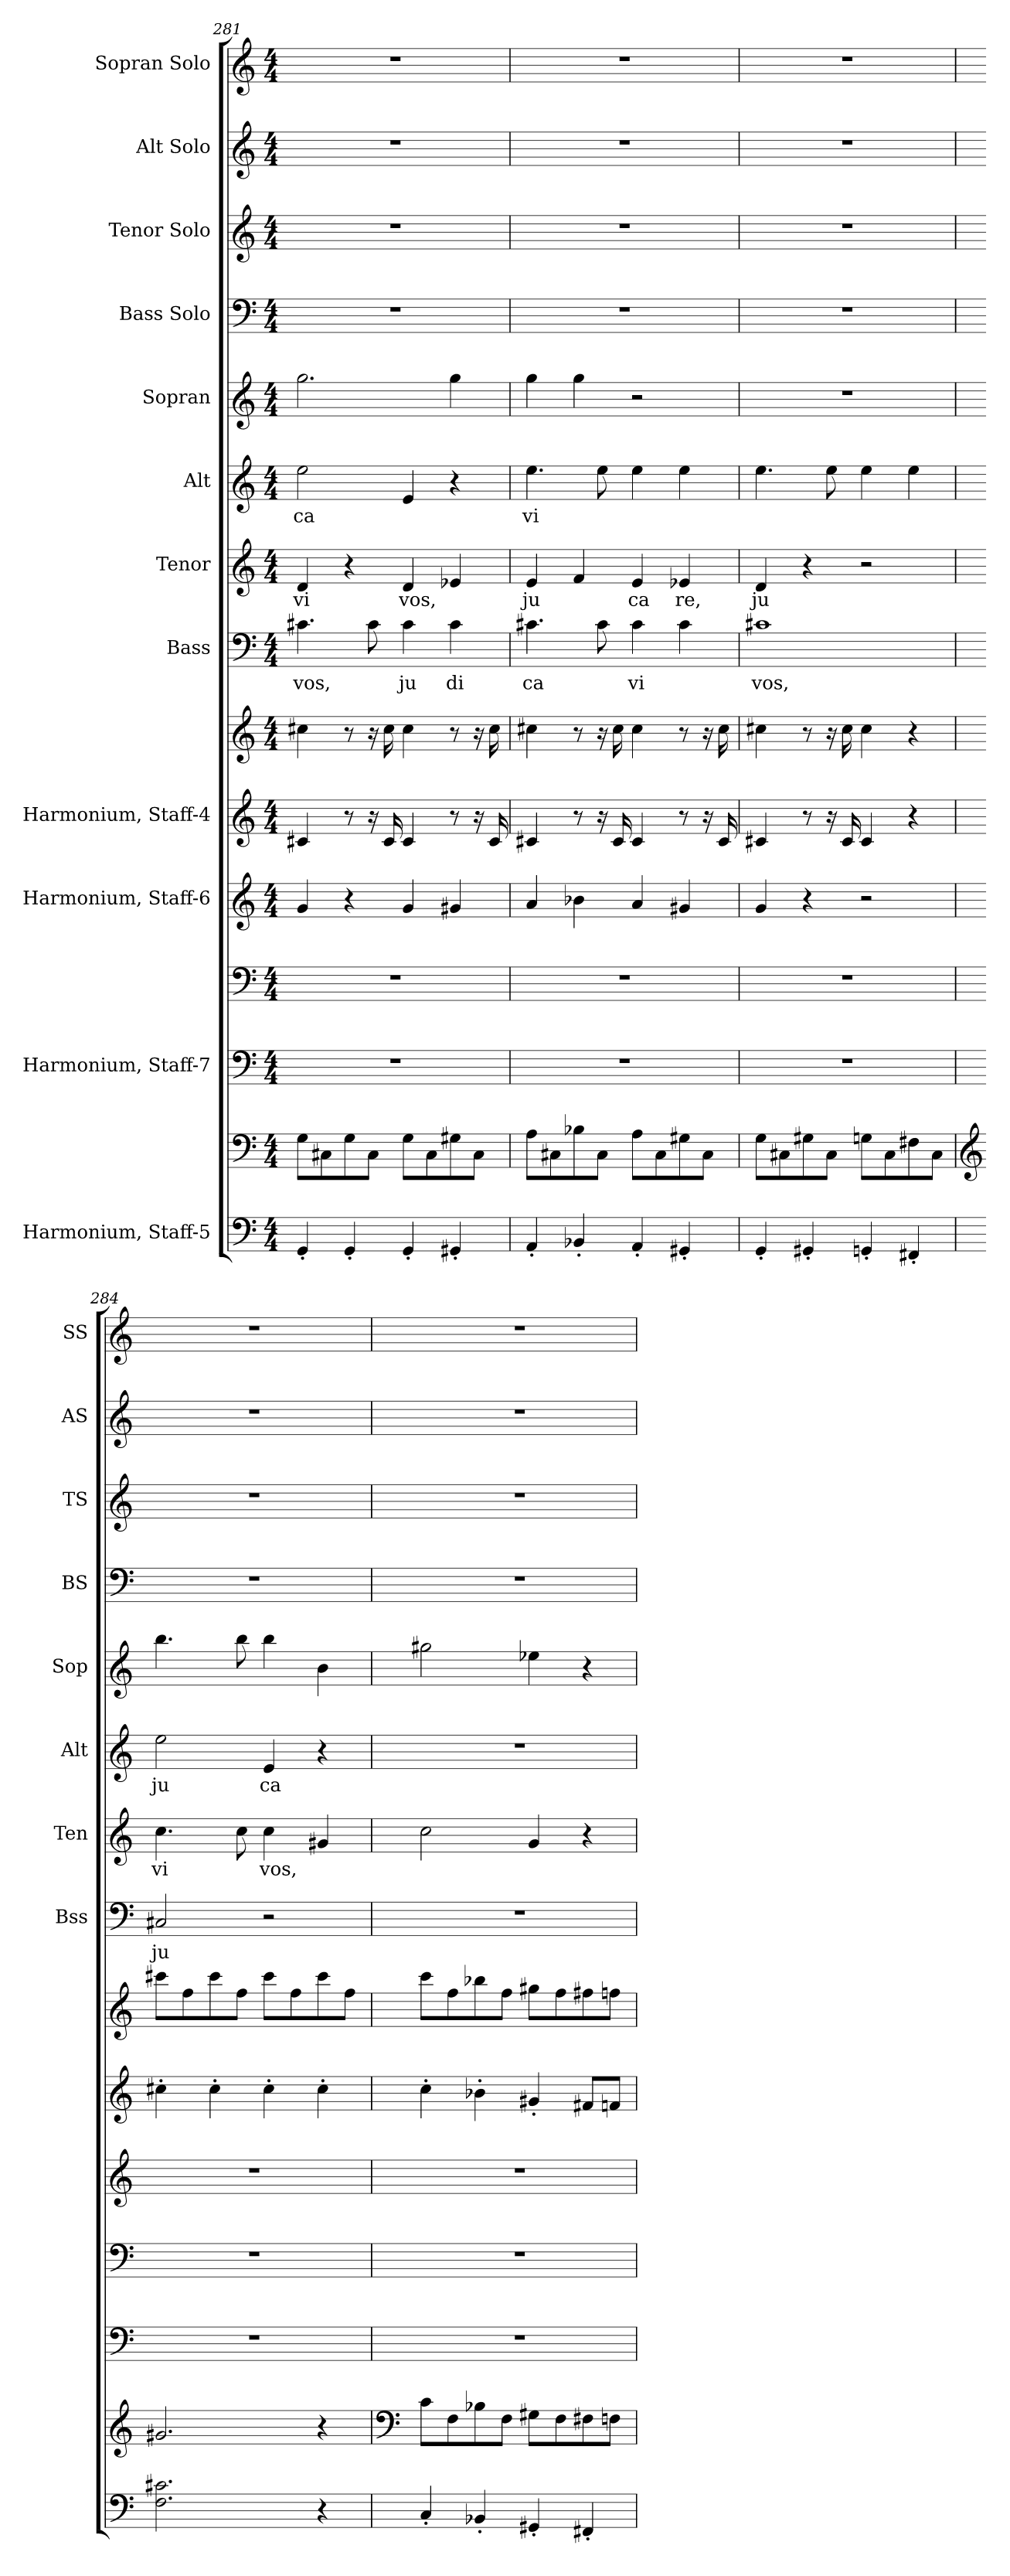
**kern	**kern	**kern	**kern	**kern	**kern	**kern	**kern	**text	**kern	**text	**kern	**text	**kern	**kern	**kern	**kern	**kern
*part12	*part12	*part11	*part11	*part10	*part9	*part9	*part8	*part8	*part7	*part7	*part6	*part6	*part5	*part4	*part3	*part2	*part1
*staff15	*staff14	*staff13	*staff12	*staff11	*staff10	*staff9	*staff8	*staff8	*staff7	*staff7	*staff6	*staff6	*staff5	*staff4	*staff3	*staff2	*staff1
*I"Harmonium, Staff-5	*	*I"Harmonium, Staff-7	*	*I"Harmonium, Staff-6	*I"Harmonium, Staff-4	*	*I"Bass	*	*I"Tenor	*	*I"Alt	*	*I"Sopran	*I"Bass Solo	*I"Tenor Solo	*I"Alt Solo	*I"Sopran Solo
*	*	*	*	*	*	*	*I'Bss	*	*I'Ten	*	*I'Alt	*	*I'Sop	*I'BS	*I'TS	*I'AS	*I'SS
*clefF4	*clefF4	*clefF4	*clefF4	*clefG2	*clefG2	*clefG2	*clefF4	*	*clefG2	*	*clefG2	*	*clefG2	*clefF4	*clefG2	*clefG2	*clefG2
*	*	*	*	*	*	*	*	*	*ITrd4c7	*	*ITrd2c3	*	*ITrd2c3	*	*ITrd4c7	*	*ITrd2c3
*k[]	*k[]	*k[]	*k[]	*k[]	*k[]	*k[]	*k[]	*	*k[b-]	*	*k[f#c#g#]	*	*k[f#c#g#]	*k[]	*k[b-]	*k[]	*k[f#c#g#]
*M4/4	*M4/4	*M4/4	*M4/4	*M4/4	*M4/4	*M4/4	*M4/4	*	*M4/4	*	*M4/4	*	*M4/4	*M4/4	*M4/4	*M4/4	*M4/4
=281	=281	=281	=281	=281	=281	=281	=281	=281	=281	=281	=281	=281	=281	=281	=281	=281	=281
4GG'/	8G\L	1r	1r	4g/	4c#X/	4cc#X\	4.c#X\	vos,	4G/	vi	2cc#\	ca	2.ee\	1r	1r	1r	1r
.	8C#X\	.	.	.	.	.	.	.	.	.	.	.	.	.	.	.	.
4GG'/	8G\	.	.	4r	8r	8r	.	.	4r	.	.	.	.	.	.	.	.
.	8C#\J	.	.	.	16r	16r	8c#\	.	.	.	.	.	.	.	.	.	.
.	.	.	.	.	16c#/	16cc#\	.	.	.	.	.	.	.	.	.	.	.
4GG'/	8G\L	.	.	4g/	4c#/	4cc#\	4c#\	ju	4G/	vos,	4c#/	.	.	.	.	.	.
.	8C#\	.	.	.	.	.	.	.	.	.	.	.	.	.	.	.	.
4GG#X'/	8G#X\	.	.	4g#X/	8r	8r	4c#\	di	4A-X/	.	4r	.	4ee\	.	.	.	.
.	8C#\J	.	.	.	16r	16r	.	.	.	.	.	.	.	.	.	.	.
.	.	.	.	.	16c#/	16cc#\	.	.	.	.	.	.	.	.	.	.	.
=282	=282	=282	=282	=282	=282	=282	=282	=282	=282	=282	=282	=282	=282	=282	=282	=282	=282
4AA'/	8A\L	1r	1r	4a/	4c#X/	4cc#X\	4.c#X\	ca	4A/	ju	4.cc#\	vi	4ee\	1r	1r	1r	1r
.	8C#X\	.	.	.	.	.	.	.	.	.	.	.	.	.	.	.	.
4BB-X'/	8B-X\	.	.	4b-X\	8r	8r	.	.	4B-/	.	.	.	4ee\	.	.	.	.
.	8C#\J	.	.	.	16r	16r	8c#\	.	.	.	8cc#\	.	.	.	.	.	.
.	.	.	.	.	16c#/	16cc#\	.	.	.	.	.	.	.	.	.	.	.
4AA'/	8A\L	.	.	4a/	4c#/	4cc#\	4c#\	vi	4A/	ca	4cc#\	.	2r	.	.	.	.
.	8C#\	.	.	.	.	.	.	.	.	.	.	.	.	.	.	.	.
4GG#X'/	8G#X\	.	.	4g#X/	8r	8r	4c#\	.	4A-X/	re,	4cc#\	.	.	.	.	.	.
.	8C#\J	.	.	.	16r	16r	.	.	.	.	.	.	.	.	.	.	.
.	.	.	.	.	16c#/	16cc#\	.	.	.	.	.	.	.	.	.	.	.
!!LO:PB:g=z
=283	=283	=283	=283	=283	=283	=283	=283	=283	=283	=283	=283	=283	=283	=283	=283	=283	=283
4GG'/	8G\L	1r	1r	4g/	4c#X/	4cc#X\	1c#X	vos,	4G/	ju	4.cc#\	.	1r	1r	1r	1r	1r
.	8C#X\	.	.	.	.	.	.	.	.	.	.	.	.	.	.	.	.
4GG#X'/	8G#X\	.	.	4r	8r	8r	.	.	4r	.	.	.	.	.	.	.	.
.	8C#\J	.	.	.	16r	16r	.	.	.	.	8cc#\	.	.	.	.	.	.
.	.	.	.	.	16c#/	16cc#\	.	.	.	.	.	.	.	.	.	.	.
4GGn'/	8Gn\L	.	.	2r	4c#/	4cc#\	.	.	2r	.	4cc#\	.	.	.	.	.	.
.	8C#\	.	.	.	.	.	.	.	.	.	.	.	.	.	.	.	.
4FF#X'/	8F#X\	.	.	.	4r	4r	.	.	.	.	4cc#\	.	.	.	.	.	.
.	8C#\J	.	.	.	.	.	.	.	.	.	.	.	.	.	.	.	.
=284	=284	=284	=284	=284	=284	=284	=284	=284	=284	=284	=284	=284	=284	=284	=284	=284	=284
*	*clefG2	*	*	*	*	*	*	*	*	*	*	*	*	*	*	*	*
2.F\ 2.c#X\	2.g#X/	1r	1r	1r	4cc#X'\	8ccc#X\L	2C#X/	ju	4.f\	vi	2cc#\	ju	4.gg#\	1r	1r	1r	1r
.	.	.	.	.	.	8ff\	.	.	.	.	.	.	.	.	.	.	.
.	.	.	.	.	4cc#'\	8ccc#\	.	.	.	.	.	.	.	.	.	.	.
.	.	.	.	.	.	8ff\J	.	.	8f\	.	.	.	8gg#\	.	.	.	.
.	.	.	.	.	4cc#'\	8ccc#\L	2r	.	4f\	vos,	4c#/	ca	4gg#\	.	.	.	.
.	.	.	.	.	.	8ff\	.	.	.	.	.	.	.	.	.	.	.
4r	4r	.	.	.	4cc#'\	8ccc#\	.	.	4c#X/	.	4r	.	4g#\	.	.	.	.
.	.	.	.	.	.	8ff\J	.	.	.	.	.	.	.	.	.	.	.
=285	=285	=285	=285	=285	=285	=285	=285	=285	=285	=285	=285	=285	=285	=285	=285	=285	=285
*	*clefF4	*	*	*	*	*	*	*	*	*	*	*	*	*	*	*	*
4C'/	8c\L	1r	1r	1r	4cc'\	8ccc\L	1r	.	2f\	.	1r	.	2ee#X\	1r	1r	1r	1r
.	8F\	.	.	.	.	8ff\	.	.	.	.	.	.	.	.	.	.	.
4BB-X'/	8B-X\	.	.	.	4b-X'\	8bb-X\	.	.	.	.	.	.	.	.	.	.	.
.	8F\J	.	.	.	.	8ff\J	.	.	.	.	.	.	.	.	.	.	.
4GG#X'/	8G#X\L	.	.	.	4g#X'/	8gg#X\L	.	.	4c/	.	.	.	4ccn\	.	.	.	.
.	8F\	.	.	.	.	8ff\	.	.	.	.	.	.	.	.	.	.	.
4FF#X'/	8F#X\	.	.	.	8f#X/L	8ff#X\	.	.	4r	.	.	.	4r	.	.	.	.
.	8Fn\J	.	.	.	8fn/J	8ffn\J	.	.	.	.	.	.	.	.	.	.	.
=	=	=	=	=	=	=	=	=	=	=	=	=	=	=	=	=	=
*-	*-	*-	*-	*-	*-	*-	*-	*-	*-	*-	*-	*-	*-	*-	*-	*-	*-
